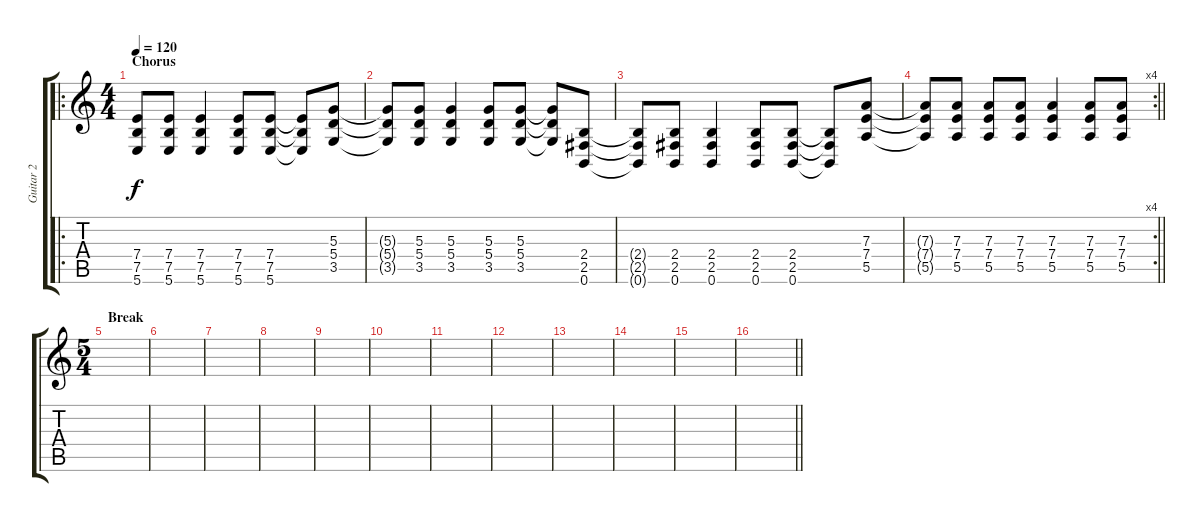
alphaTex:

\track ("Guitar 2" "Guitar 2") {instrument distortionguitar}
\staff {score tabs}
\tuning (B3 Gb3 D3 A2 E2 B1) {hide}
\ro
\ts (4 4)
\section ("" "Chorus")
\tempo 120
\clef g2
\ks c
(7.4 7.5 5.6).8{dy f volume 16} (7.4 7.5 5.6).8 (7.4 7.5 5.6).4 (7.4 7.5 5.6).8 (7.4 7.5 5.6).8 (7.4{t} 7.5{t} 5.6{t}).8 (5.3 5.4 3.5).8 |
(5.3{t} 5.4{t} 3.5{t}).8 (5.3 5.4 3.5).8 (5.3 5.4 3.5).4 (5.3 5.4 3.5).8 (5.3 5.4 3.5).8 (5.3{t} 5.4{t} 3.5{t}).8 (2.4 2.5 0.6).8 |
(2.4{t} 2.5{t} 0.6{t}).8 (2.4 2.5 0.6).8 (2.4 2.5 0.6).4 (2.4 2.5 0.6).8 (2.4 2.5 0.6).8 (2.4{t} 2.5{t} 0.6{t}).8 (7.3 7.4 5.5).8 |
\rc 4
\barLineRight lightlight
(7.3{t} 7.4{t} 5.5{t}).8 (7.3 7.4 5.5).8 (7.3 7.4 5.5).8 (7.3 7.4 5.5).8 (7.3 7.4 5.5).4 (7.3 7.4 5.5).8 (7.3 7.4 5.5).8 |
\ts (5 4)
\section ("" "Break")
|
|
|
|
|
|
|
|
|
|
|
\barLineRight lightlight
